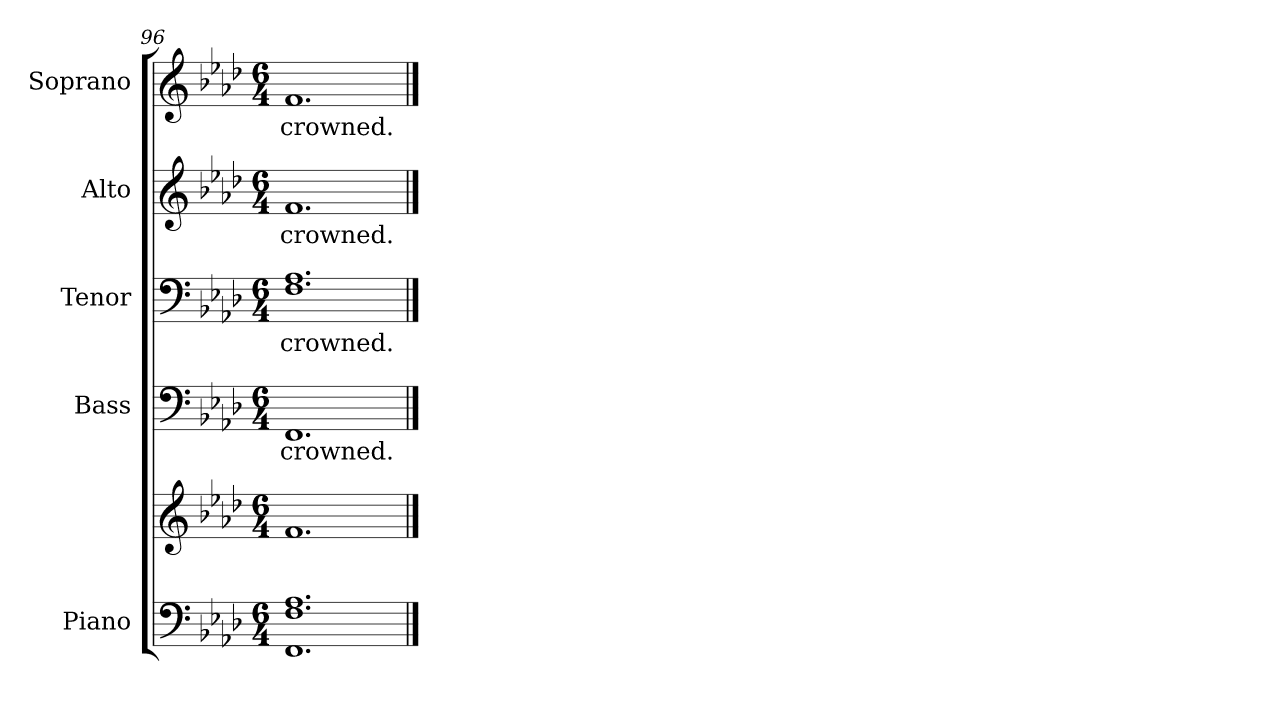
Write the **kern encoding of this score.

**kern	**kern	**kern	**text	**kern	**text	**kern	**text	**kern	**text
*part5	*part5	*part4	*part4	*part3	*part3	*part2	*part2	*part1	*part1
*staff6	*staff5	*staff4	*staff4	*staff3	*staff3	*staff2	*staff2	*staff1	*staff1
*I"Piano	*	*I"Bass	*	*I"Tenor	*	*I"Alto	*	*I"Soprano	*
*I'Pno.	*	*I'B.	*	*I'T.	*	*I'A.	*	*I'S.	*
*clefF4	*clefG2	*clefF4	*	*clefF4	*	*clefG2	*	*clefG2	*
*k[b-e-a-d-]	*k[b-e-a-d-]	*k[b-e-a-d-]	*	*k[b-e-a-d-]	*	*k[b-e-a-d-]	*	*k[b-e-a-d-]	*
*A-:	*A-:	*A-:	*	*A-:	*	*A-:	*	*A-:	*
*M6/4	*M6/4	*M6/4	*	*M6/4	*	*M6/4	*	*M6/4	*
=96	=96	=96	=96	=96	=96	=96	=96	=96	=96
!	!	!	!LO:LY:b:color=#000000	!	!	!	!	!	!
!	!	!	!	!	!LO:LY:b:color=#000000	!	!	!	!
!	!	!	!	!	!	!	!LO:LY:b:color=#000000	!	!
!	!	!	!	!	!	!	!	!	!LO:LY:b:color=#000000
1.FFi 1.Fi 1.A-i	1.fi	1.FFi	crowned.	1.Fi 1.A-i	crowned.	1.fi	crowned.	1.fi	crowned.
==	==	==	==	==	==	==	==	==	==
*-	*-	*-	*-	*-	*-	*-	*-	*-	*-
